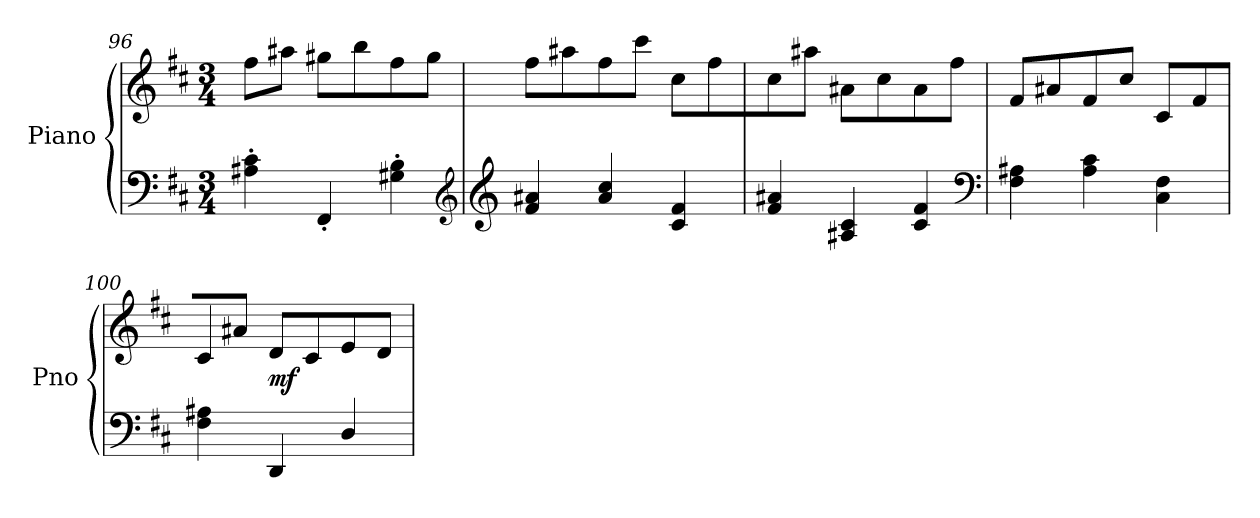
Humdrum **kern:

**kern	**kern	**dynam
*part1	*part1	*part1
*staff2	*staff1	*staff1/2
*I"Piano	*	*
*I'Pno	*	*
*clefF4	*clefG2	*
*k[f#c#]	*k[f#c#]	*
*D:	*D:	*
*M3/4	*M3/4	*
=96	=96	=96
4A#X\' 4c#\'	8ff#\	.
.	8aa#X\J	.
4FF#'/	8gg#X\L	.
.	8bb\	.
4G#X\' 4B\'	8ff#\	.
.	8gg#\J	.
*clefG2	*	*
!!LO:LB:g=z
=97	=97	=97
*clefG2	*	*
4f#/ 4a#X/	8ff#\L	.
.	8aa#X\	.
4a#/ 4cc#/	8ff#\	.
.	8ccc#\J	.
4c#/ 4f#/	8cc#\L	.
.	8ff#\	.
=98	=98	=98
4f#/ 4a#X/	8cc#\	.
.	8aa#X\J	.
4A#X/ 4c#/	8a#X\L	.
.	8cc#\	.
4c#/ 4f#/	8a#\	.
.	8ff#\J	.
*clefF4	*	*
=99	=99	=99
4F#\ 4A#X\	8f#/L	.
.	8a#X/	.
4A#\ 4c#\	8f#/	.
.	8cc#/J	.
4C#\ 4F#\	8c#/L	.
.	8f#/	.
=100	=100	=100
4F#\ 4A#X\	8c#/	.
.	8a#X/J	.
!	!	!LO:DY:b
4DD/	8d/L	mf
.	8c#/	.
4D/	8e/	.
.	8d/J	.
=	=	=
*-	*-	*-
